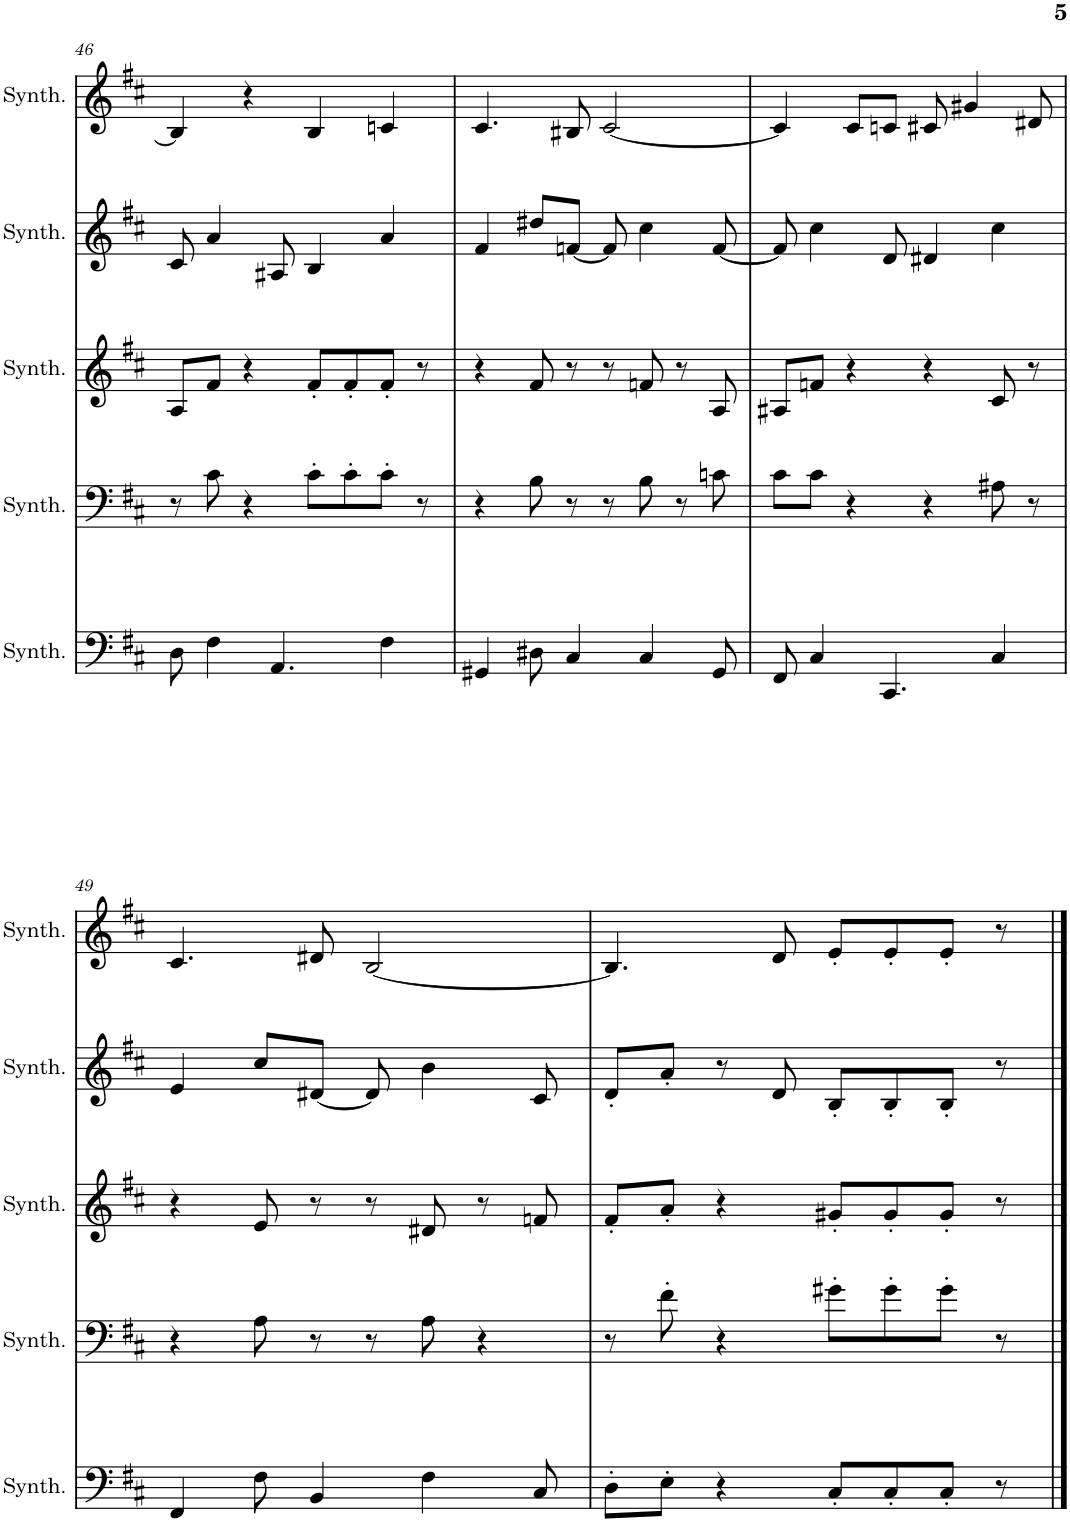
**kern	**kern	**kern	**kern	**kern
*part5	*part4	*part3	*part2	*part1
*staff5	*staff4	*staff3	*staff2	*staff1
*I"Saw Synthesizer	*I"Saw Synthesizer	*I"Saw Synthesizer	*I"Saw Synthesizer	*I"Saw Synthesizer
*I'Synth.	*I'Synth.	*I'Synth.	*I'Synth.	*I'Synth.
!!LO:PB:g=z
*clefF4	*clefF4	*clefG2	*clefG2	*clefG2
*k[f#c#]	*k[f#c#]	*k[f#c#]	*k[f#c#]	*k[f#c#]
*M4/4	*M4/4	*M4/4	*M4/4	*M4/4
=46	=46	=46	=46	=46
8D\	8r	8A/L	8c#/	4B/]
4F#\	8c#\	8f#/J	4a/	.
.	4r	4r	.	4r
4.AA/	.	.	8A#X/	.
.	8c#'\L	8f#'/L	4B/	4B/
.	8c#'\	8f#'/	.	.
4F#\	8c#'\J	8f#'/J	4a/	4cn/
.	8r	8r	.	.
=47	=47	=47	=47	=47
4GG#X/	4r	4r	4f#/	4.c#/
8D#X\	8B\	8f#/	8dd#X/L	.
4C#/	8r	8r	[8fn/J	8B#X/
.	8r	8r	8f/]	[2c#/
4C#/	8B\	8fn/	4cc#\	.
.	8r	8r	.	.
8GG#/	8cn\	8A/	[8f/	.
=48	=48	=48	=48	=48
8FF#/	8c#\L	8A#X/L	8f/]	4c#/]
4C#/	8c#\J	8fn/J	4cc#\	.
.	4r	4r	.	8c#/L
4.CC#/	.	.	8d/	8cn/J
.	4r	4r	4d#X/	8c#X/
.	.	.	.	4g#X/
4C#/	8A#X\	8c#/	4cc#\	.
.	8r	8r	.	8d#X/
!!LO:LB:g=z
=49	=49	=49	=49	=49
4FF#/	4r	4r	4e/	4.c#/
8F#\	8A\	8e/	8cc#/L	.
4BB/	8r	8r	[8d#X/J	8d#X/
.	8r	8r	8d#/]	[2B/
4F#\	8A\	8d#X/	4b\	.
.	4r	8r	.	.
8C#/	.	8fn/	8c#/	.
=50	=50	=50	=50	=50
8D'\L	8r	8f#'/L	8d'/L	4.B/]
8E'\J	8f#'\	8a'/J	8a'/J	.
4r	4r	4r	8r	.
.	.	.	8d/	8d/
8C#'/L	8g#X'\L	8g#X'/L	8B'/L	8e'/L
8C#'/	8g#'\	8g#'/	8B'/	8e'/
8C#'/J	8g#'\J	8g#'/J	8B'/J	8e'/J
8r	8r	8r	8r	8r
==	==	==	==	==
*-	*-	*-	*-	*-
